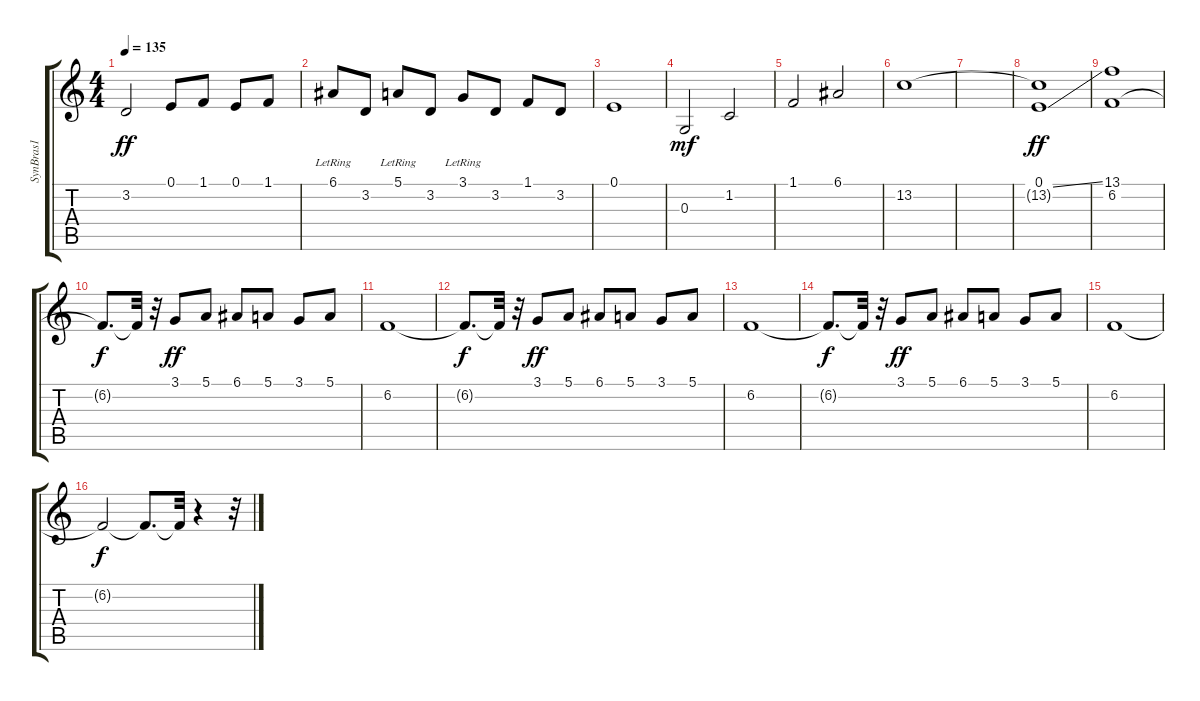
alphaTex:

\track ("SynBras1" "SynBras1") {instrument synthbrass1}
\staff {score tabs}
\tuning (E4 B3 G3 D3 A2 E2) {hide}
\ts (4 4)
\tempo 135
\clef g2
\ks c
3.2.2{dy ff} 0.1.8 1.1.8 0.1.8 1.1.8 |
6.1{lr}.8 3.2.8 5.1{lr}.8 3.2.8 3.1{lr}.8 3.2.8 1.1.8 3.2.8 |
0.1.1 |
0.3.2{dy mf} 1.2.2 |
1.1.2 6.1.2 |
13.2.1 |
|
(0.1{ss} 13.2{t}).1{dy ff} |
(13.1 6.2).1 |
6.2{t}.8{d dy f} 6.2{t}.32 r.32 3.1.8{dy ff} 5.1.8 6.1.8 5.1.8 3.1.8 5.1.8 |
6.2.1 |
6.2{t}.8{d dy f} 6.2{t}.32 r.32 3.1.8{dy ff} 5.1.8 6.1.8 5.1.8 3.1.8 5.1.8 |
6.2.1 |
6.2{t}.8{d dy f} 6.2{t}.32 r.32 3.1.8{dy ff} 5.1.8 6.1.8 5.1.8 3.1.8 5.1.8 |
6.2.1 |
6.2{t}.2{dy f} 6.2{t}.8{d} 6.2{t}.32 r.4 r.32
